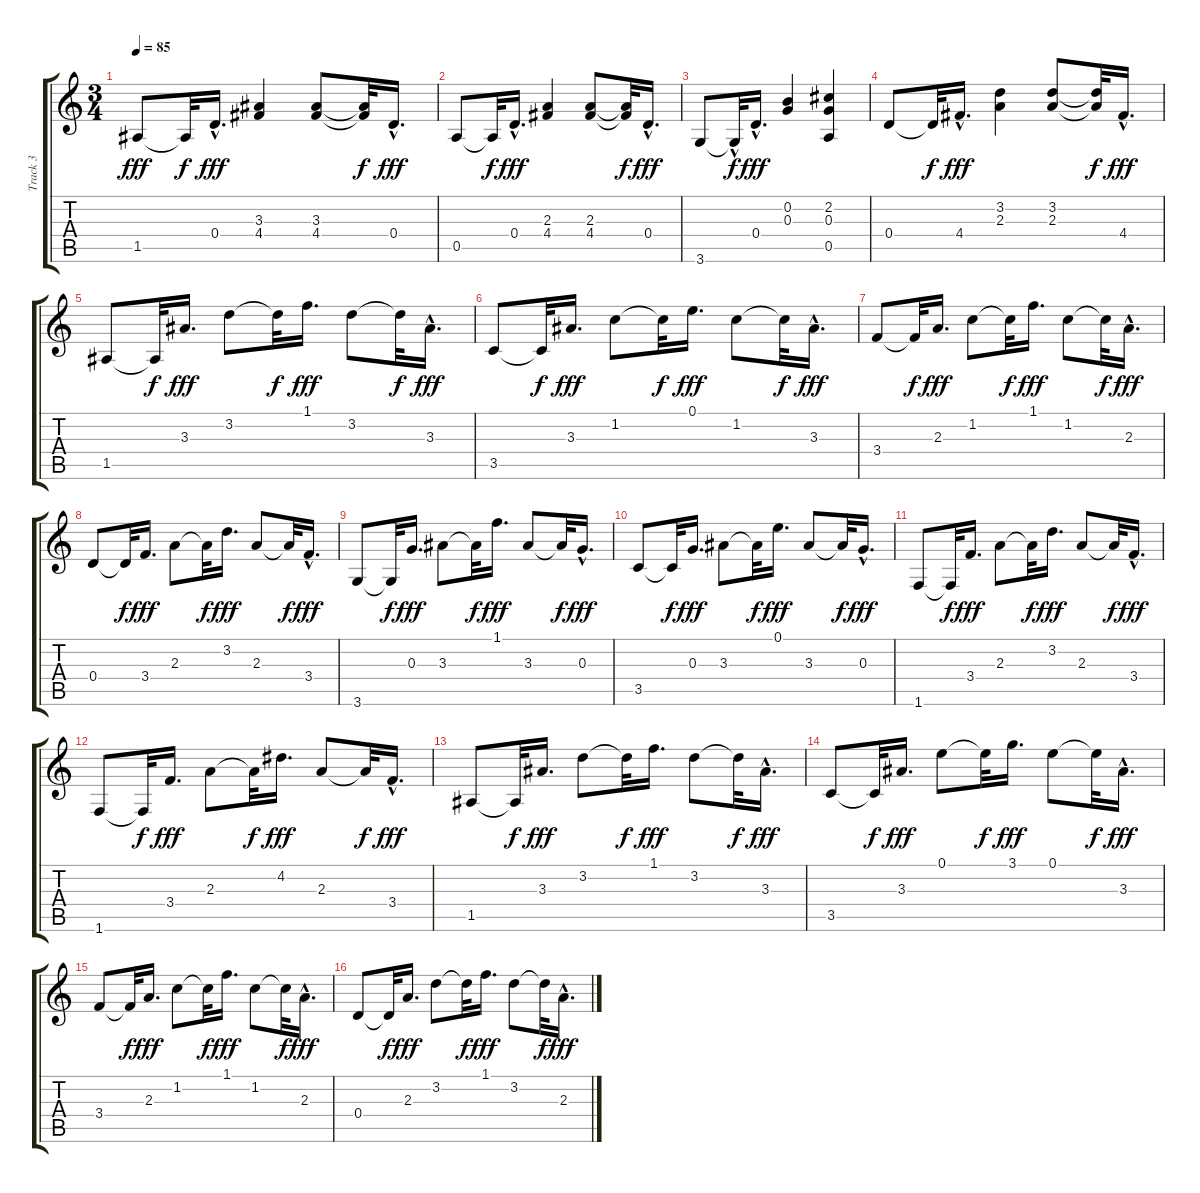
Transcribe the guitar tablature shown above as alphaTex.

\track ("Track 3" "Track 3") {instrument electricguitarjazz}
\staff {score tabs}
\tuning (E4 B3 G3 D3 A2 E2) {hide}
\ts (3 4)
\tempo 85
\clef g2
\ks c
1.5.8{dy fff} 1.5{t}.32{dy f} 0.4{hac}.16{d dy fff} (3.3 4.4).4 (3.3 4.4).8 (3.3{t} 4.4{t}).32{dy f} 0.4{hac}.16{d dy fff} |
0.5.8 0.5{t}.32{dy f} 0.4{hac}.16{d dy fff} (2.3 4.4).4 (2.3 4.4).8 (2.3{t} 4.4{t}).32{dy f} 0.4{hac}.16{d dy fff} |
3.6.8 3.6{hac t}.32{dy f} 0.4{hac}.16{d dy fff} (0.2 0.3).4 (2.2 0.3 0.5).4 |
0.4.8 0.4{t}.32{dy f} 4.4{hac}.16{d dy fff} (3.2 2.3).4 (3.2 2.3).8 (3.2{t} 2.3{t}).32{dy f} 4.4{hac}.16{d dy fff} |
1.5.8 1.5{t}.32{dy f} 3.3.16{d dy fff} 3.2.8 3.2{t}.32{dy f} 1.1.16{d dy fff} 3.2.8 3.2{t}.32{dy f} 3.3{hac}.16{d dy fff} |
3.5.8 3.5{t}.32{dy f} 3.3.16{d dy fff} 1.2.8 1.2{t}.32{dy f} 0.1.16{d dy fff} 1.2.8 1.2{t}.32{dy f} 3.3{hac}.16{d dy fff} |
3.4.8 3.4{t}.32{dy f} 2.3.16{d dy fff} 1.2.8 1.2{t}.32{dy f} 1.1.16{d dy fff} 1.2.8 1.2{t}.32{dy f} 2.3{hac}.16{d dy fff} |
0.4.8 0.4{t}.32{dy f} 3.4.16{d dy fff} 2.3.8 2.3{t}.32{dy f} 3.2.16{d dy fff} 2.3.8 2.3{t}.32{dy f} 3.4{hac}.16{d dy fff} |
3.6.8 3.6{t}.32{dy f} 0.3.16{d dy fff} 3.3.8 3.3{t}.32{dy f} 1.1.16{d dy fff} 3.3.8 3.3{t}.32{dy f} 0.3{hac}.16{d dy fff} |
3.5.8 3.5{t}.32{dy f} 0.3.16{d dy fff} 3.3.8 3.3{t}.32{dy f} 0.1.16{d dy fff} 3.3.8 3.3{t}.32{dy f} 0.3{hac}.16{d dy fff} |
1.6.8 1.6{t}.32{dy f} 3.4.16{d dy fff} 2.3.8 2.3{t}.32{dy f} 3.2.16{d dy fff} 2.3.8 2.3{t}.32{dy f} 3.4{hac}.16{d dy fff} |
1.6.8 1.6{t}.32{dy f} 3.4.16{d dy fff} 2.3.8 2.3{t}.32{dy f} 4.2.16{d dy fff} 2.3.8 2.3{t}.32{dy f} 3.4{hac}.16{d dy fff} |
1.5.8 1.5{t}.32{dy f} 3.3.16{d dy fff} 3.2.8 3.2{t}.32{dy f} 1.1.16{d dy fff} 3.2.8 3.2{t}.32{dy f} 3.3{hac}.16{d dy fff} |
3.5.8 3.5{t}.32{dy f} 3.3.16{d dy fff} 0.1.8 0.1{t}.32{dy f} 3.1.16{d dy fff} 0.1.8 0.1{t}.32{dy f} 3.3{hac}.16{d dy fff} |
3.4.8 3.4{t}.32{dy f} 2.3.16{d dy fff} 1.2.8 1.2{t}.32{dy f} 1.1.16{d dy fff} 1.2.8 1.2{t}.32{dy f} 2.3{hac}.16{d dy fff} |
0.4.8 0.4{t}.32{dy f} 2.3.16{d dy fff} 3.2.8 3.2{t}.32{dy f} 1.1.16{d dy fff} 3.2.8 3.2{t}.32{dy f} 2.3{hac}.16{d dy fff}
